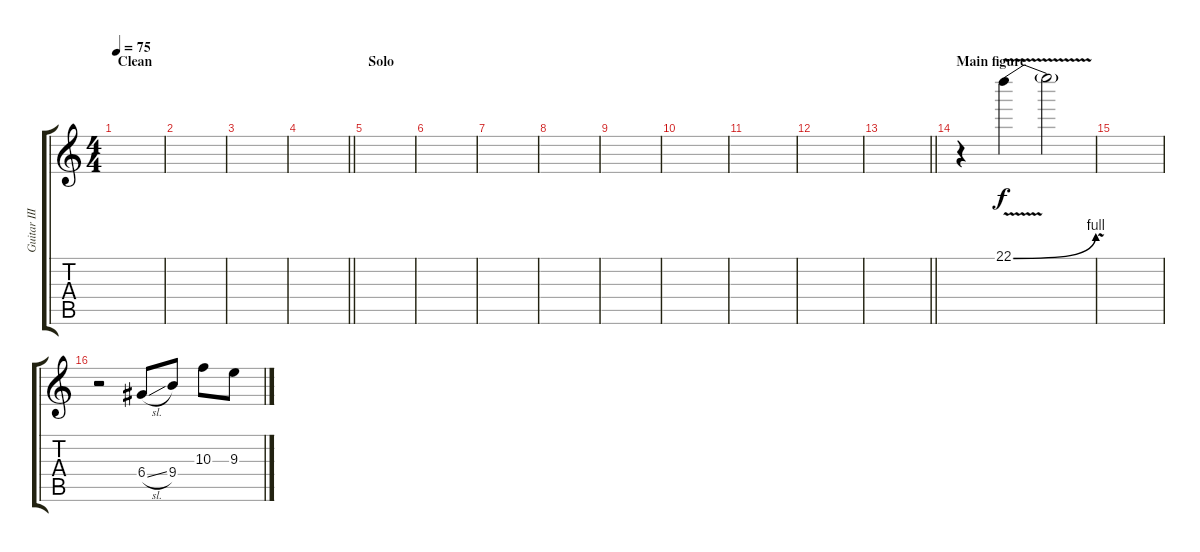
\track ("Guitar III" "Guitar III") {instrument distortionguitar}
\staff {score tabs}
\tuning (E4 B3 G3 D3 A2 E2) {hide}
\ts (4 4)
\section ("" "Clean")
\tempo 75
\clef g2
\ks c
|
|
|
\barLineRight lightlight
|
\section ("" "Solo")
|
|
|
|
|
|
|
|
\barLineRight lightlight
|
\section ("" "Main figure")
r.4 22.1{be (bend 0 0 60 4) v}.4 22.1{v t}.2 |
|
r.2 6.4{sl}.8{balance 15} 9.4.8 10.3.8 9.3.8
